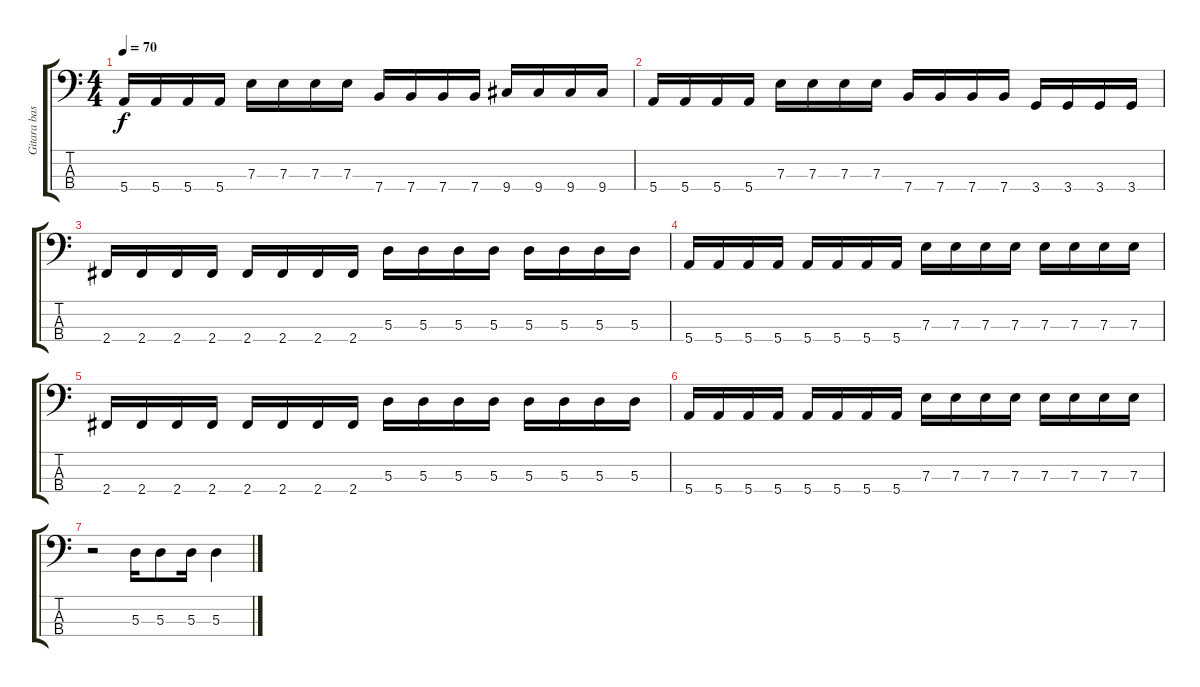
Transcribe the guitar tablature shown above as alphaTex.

\track ("Gitara basowa" "Gitara bas") {instrument electricbassfinger}
\staff {score tabs}
\tuning (G2 D2 A1 E1) {hide}
\ts (4 4)
\tempo 70
\clef f4
\ks c
5.4.16{dy f} 5.4.16 5.4.16 5.4.16 7.3.16 7.3.16 7.3.16 7.3.16 7.4.16 7.4.16 7.4.16 7.4.16 9.4.16 9.4.16 9.4.16 9.4.16 |
5.4.16 5.4.16 5.4.16 5.4.16 7.3.16 7.3.16 7.3.16 7.3.16 7.4.16 7.4.16 7.4.16 7.4.16 3.4.16 3.4.16 3.4.16 3.4.16 |
2.4.16 2.4.16 2.4.16 2.4.16 2.4.16 2.4.16 2.4.16 2.4.16 5.3.16 5.3.16 5.3.16 5.3.16 5.3.16 5.3.16 5.3.16 5.3.16 |
5.4.16 5.4.16 5.4.16 5.4.16 5.4.16 5.4.16 5.4.16 5.4.16 7.3.16 7.3.16 7.3.16 7.3.16 7.3.16 7.3.16 7.3.16 7.3.16 |
2.4.16 2.4.16 2.4.16 2.4.16 2.4.16 2.4.16 2.4.16 2.4.16 5.3.16 5.3.16 5.3.16 5.3.16 5.3.16 5.3.16 5.3.16 5.3.16 |
5.4.16 5.4.16 5.4.16 5.4.16 5.4.16 5.4.16 5.4.16 5.4.16 7.3.16 7.3.16 7.3.16 7.3.16 7.3.16 7.3.16 7.3.16 7.3.16 |
r.2 5.3.16 5.3.8 5.3.16 5.3.4
